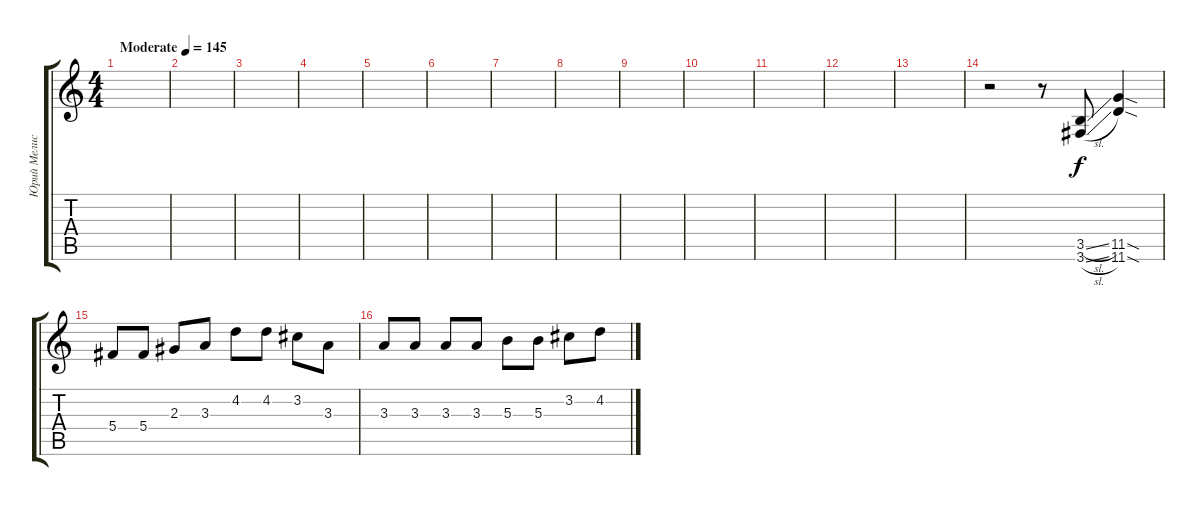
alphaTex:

\track ("Юрий Мелисов" "Юрий Мелис") {instrument distortionguitar}
\staff {score tabs}
\tuning (Eb4 Bb3 Gb3 Db3 Ab2 Eb2) {hide}
\ts (4 4)
\tempo (145 "Moderate")
\clef g2
\ks c
|
|
|
|
|
|
|
|
|
|
|
|
|
r.2 r.8 (3.5{sl} 3.6{sl}).8 (11.5{sod} 11.6{sod}).4 |
5.4.8 5.4.8 2.3.8 3.3.8 4.2.8 4.2.8 3.2.8 3.3.8 |
3.3.8 3.3.8 3.3.8 3.3.8 5.3.8 5.3.8 3.2.8 4.2.8
